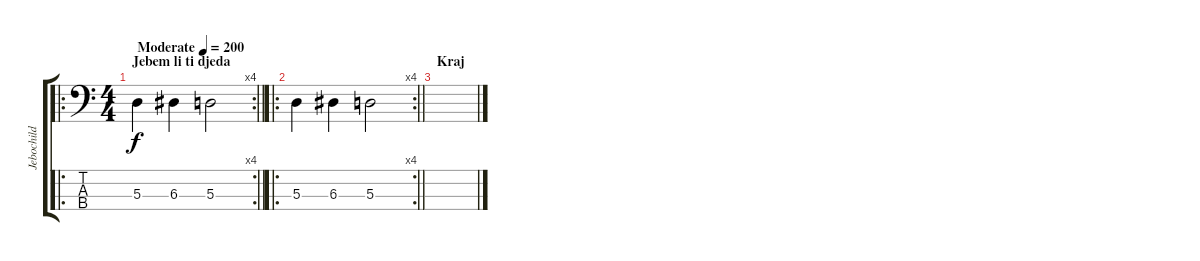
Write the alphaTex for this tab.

\track ("Jebochild" "Jebochild") {instrument electricbasspick}
\staff {score tabs}
\tuning (G2 D2 A1 E1) {hide}
\ro
\rc 4
\ts (4 4)
\section ("" "Jebem li ti djeda")
\tempo (200 "Moderate")
\clef f4
\barLineRight lightlight
\ks c
5.3.4{dy f instrument electricbasspick} 6.3.4 5.3.2 |
\ro
\rc 4
\barLineRight lightlight
5.3.4 6.3.4 5.3.2 |
\section ("" "Kraj")
